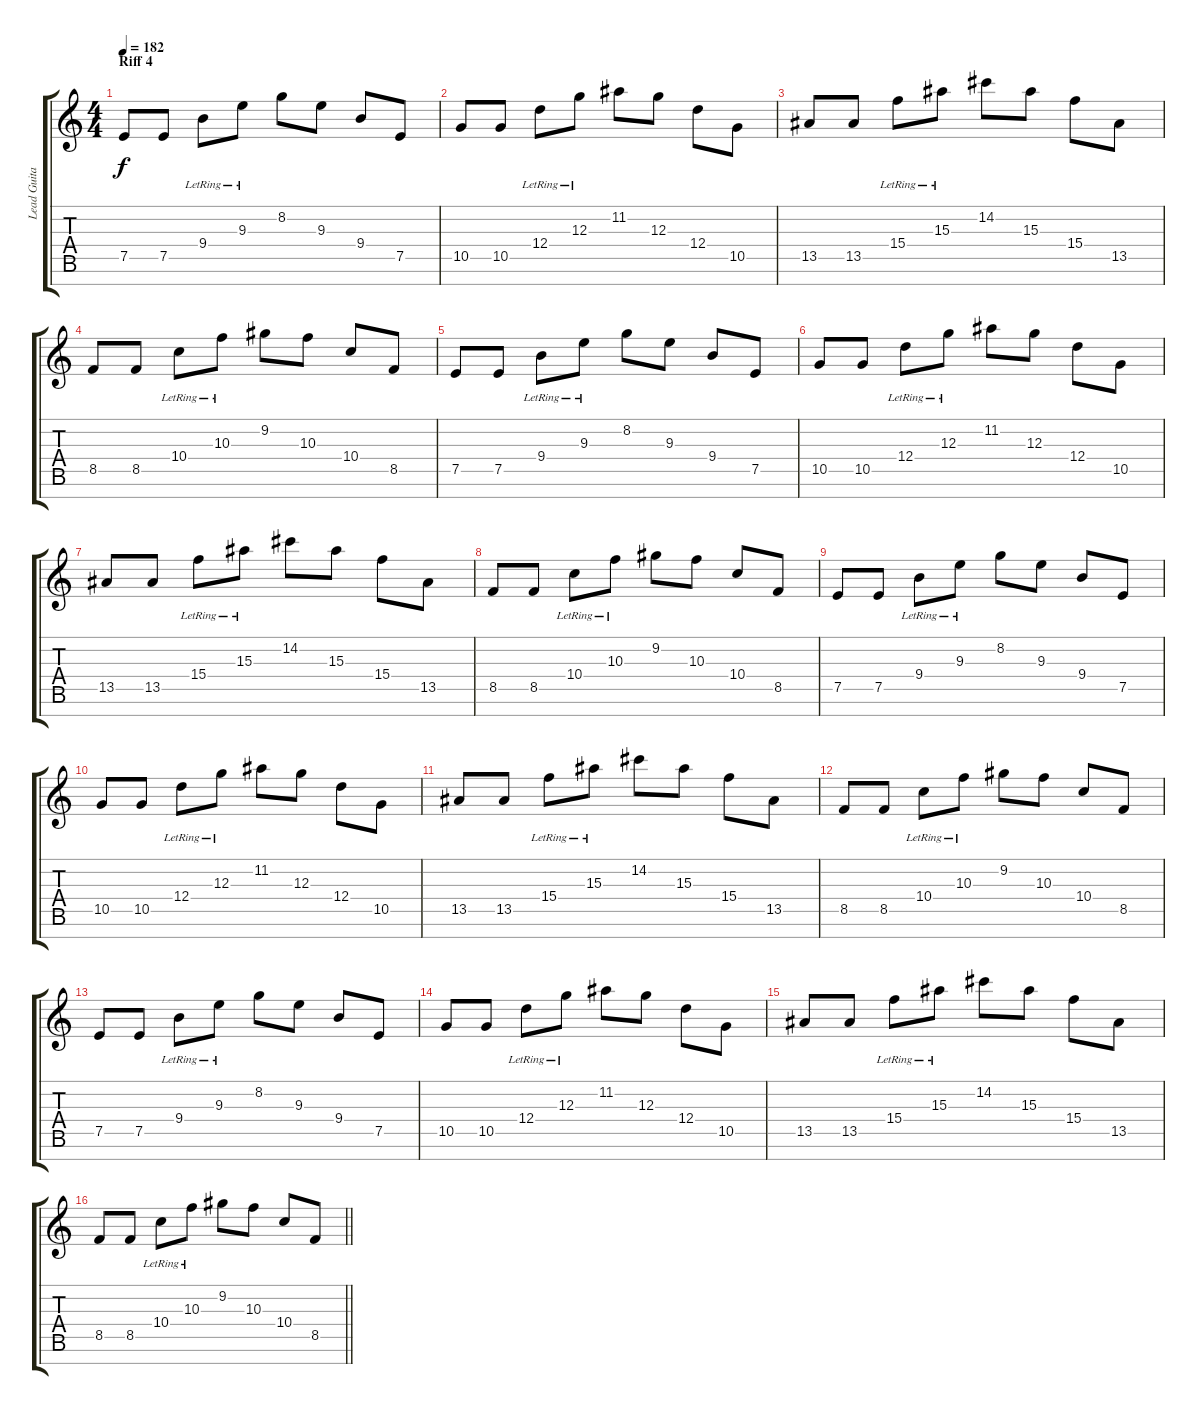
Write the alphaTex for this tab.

\track ("Lead Guitar" "Lead Guita") {instrument distortionguitar}
\staff {score tabs}
\tuning (E4 B3 G3 D3 A2 E2 B1) {hide}
\ts (4 4)
\section ("" "Riff 4")
\tempo 182
\clef g2
\ks c
7.5.8{dy f} 7.5.8 9.4{lr}.8 9.3{lr}.8 8.2.8 9.3.8 9.4.8 7.5.8 |
10.5.8 10.5.8 12.4{lr}.8 12.3{lr}.8 11.2.8 12.3.8 12.4.8 10.5.8 |
13.5.8 13.5.8 15.4{lr}.8 15.3{lr}.8 14.2.8 15.3.8 15.4.8 13.5.8 |
8.5.8 8.5.8 10.4{lr}.8 10.3{lr}.8 9.2.8 10.3.8 10.4.8 8.5.8 |
7.5.8 7.5.8 9.4{lr}.8 9.3{lr}.8 8.2.8 9.3.8 9.4.8 7.5.8 |
10.5.8 10.5.8 12.4{lr}.8 12.3{lr}.8 11.2.8 12.3.8 12.4.8 10.5.8 |
13.5.8 13.5.8 15.4{lr}.8 15.3{lr}.8 14.2.8 15.3.8 15.4.8 13.5.8 |
8.5.8 8.5.8 10.4{lr}.8 10.3{lr}.8 9.2.8 10.3.8 10.4.8 8.5.8 |
7.5.8 7.5.8 9.4{lr}.8 9.3{lr}.8 8.2.8 9.3.8 9.4.8 7.5.8 |
10.5.8 10.5.8 12.4{lr}.8 12.3{lr}.8 11.2.8 12.3.8 12.4.8 10.5.8 |
13.5.8 13.5.8 15.4{lr}.8 15.3{lr}.8 14.2.8 15.3.8 15.4.8 13.5.8 |
8.5.8 8.5.8 10.4{lr}.8 10.3{lr}.8 9.2.8 10.3.8 10.4.8 8.5.8 |
7.5.8 7.5.8 9.4{lr}.8 9.3{lr}.8 8.2.8 9.3.8 9.4.8 7.5.8 |
10.5.8 10.5.8 12.4{lr}.8 12.3{lr}.8 11.2.8 12.3.8 12.4.8 10.5.8 |
13.5.8 13.5.8 15.4{lr}.8 15.3{lr}.8 14.2.8 15.3.8 15.4.8 13.5.8 |
\barLineRight lightlight
8.5.8 8.5.8 10.4{lr}.8 10.3{lr}.8 9.2.8 10.3.8 10.4.8 8.5.8
